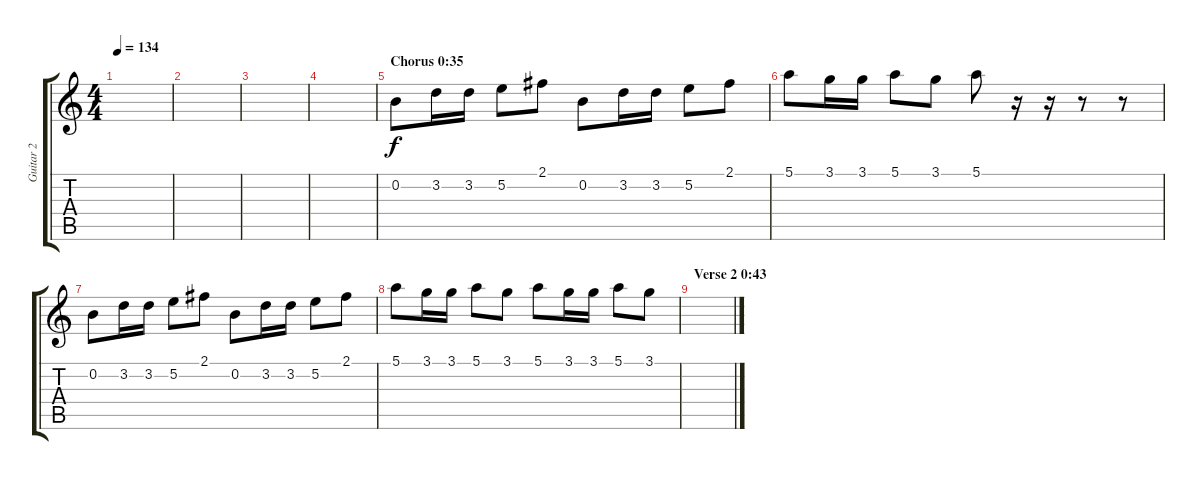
\track ("Guitar 2" "Guitar 2") {instrument overdrivenguitar}
\staff {score tabs}
\tuning (E4 B3 G3 D3 A2 E2) {hide}
\ts (4 4)
\tempo 134
\clef g2
\ks c
|
|
|
|
\section ("" "Chorus 0:35")
0.2.8 3.2.16 3.2.16 5.2.8 2.1.8 0.2.8 3.2.16 3.2.16 5.2.8 2.1.8 |
5.1.8 3.1.16 3.1.16 5.1.8 3.1.8 5.1.8 r.16 r.16 r.8 r.8 |
0.2.8 3.2.16 3.2.16 5.2.8 2.1.8 0.2.8 3.2.16 3.2.16 5.2.8 2.1.8 |
5.1.8 3.1.16 3.1.16 5.1.8 3.1.8 5.1.8 3.1.16 3.1.16 5.1.8 3.1.8 |
\section ("" "Verse 2 0:43")
